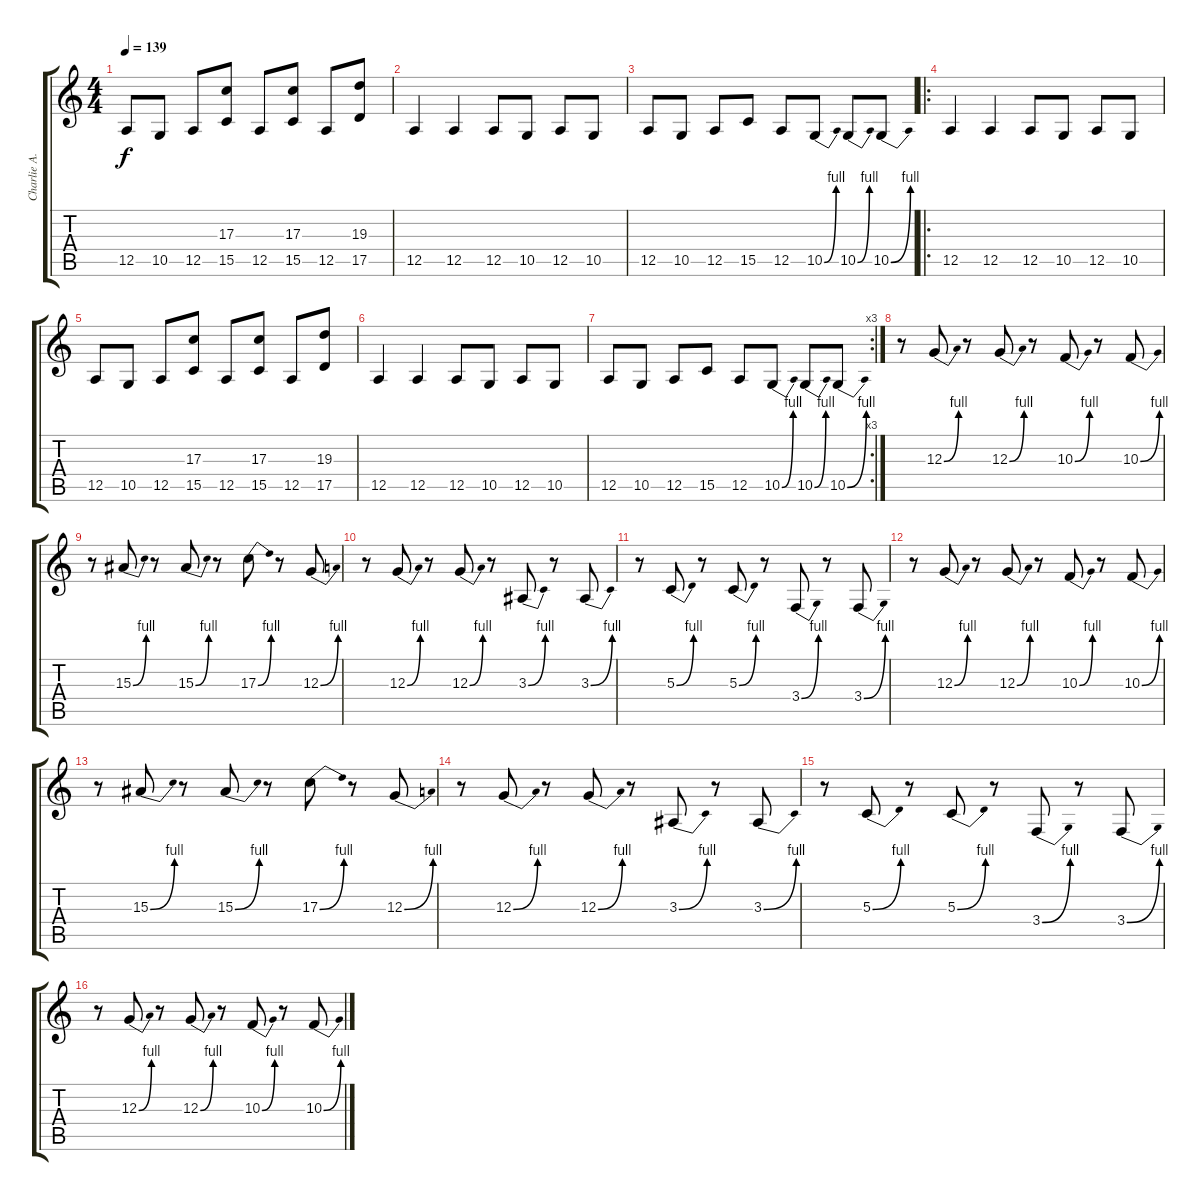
\track ("Charlie A. Clouser - Teclado/Guitarra" "Charlie A.") {instrument lead2sawtooth}
\staff {score tabs}
\tuning (E4 B3 G3 D3 A2 E2) {hide}
\ts (4 4)
\tempo 139
\clef g2
\ks c
12.5.8{dy f} 10.5.8 12.5.8 (17.3 15.5).8 12.5.8 (17.3 15.5).8 12.5.8 (19.3 17.5).8 |
12.5.4 12.5.4 12.5.8 10.5.8 12.5.8 10.5.8 |
12.5.8 10.5.8 12.5.8 15.5.8 12.5.8 10.5{be (bend 0 0 60 4)}.8 10.5{be (bend 0 0 60 4)}.8 10.5{be (bend 0 0 60 4)}.8 |
\ro
12.5.4 12.5.4 12.5.8 10.5.8 12.5.8 10.5.8 |
12.5.8 10.5.8 12.5.8 (17.3 15.5).8 12.5.8 (17.3 15.5).8 12.5.8 (19.3 17.5).8 |
12.5.4 12.5.4 12.5.8 10.5.8 12.5.8 10.5.8 |
\rc 3
12.5.8 10.5.8 12.5.8 15.5.8 12.5.8 10.5{be (bend 0 0 60 4)}.8 10.5{be (bend 0 0 60 4)}.8 10.5{be (bend 0 0 60 4)}.8 |
r.8 12.3{be (bend 0 0 60 4)}.8 r.8 12.3{be (bend 0 0 60 4)}.8 r.8 10.3{be (bend 0 0 60 4)}.8 r.8 10.3{be (bend 0 0 60 4)}.8 |
r.8 15.3{be (bend 0 0 60 4)}.8 r.8 15.3{be (bend 0 0 60 4)}.8 r.8 17.3{be (bend 0 0 60 4)}.8 r.8 12.3{be (bend 0 0 60 4)}.8 |
r.8 12.3{be (bend 0 0 60 4)}.8 r.8 12.3{be (bend 0 0 60 4)}.8 r.8 3.3{be (bend 0 0 60 4)}.8 r.8 3.3{be (bend 0 0 60 4)}.8 |
r.8 5.3{be (bend 0 0 60 4)}.8 r.8 5.3{be (bend 0 0 60 4)}.8 r.8 3.4{be (bend 0 0 60 4)}.8 r.8 3.4{be (bend 0 0 60 4)}.8 |
r.8 12.3{be (bend 0 0 60 4)}.8 r.8 12.3{be (bend 0 0 60 4)}.8 r.8 10.3{be (bend 0 0 60 4)}.8 r.8 10.3{be (bend 0 0 60 4)}.8 |
r.8 15.3{be (bend 0 0 60 4)}.8 r.8 15.3{be (bend 0 0 60 4)}.8 r.8 17.3{be (bend 0 0 60 4)}.8 r.8 12.3{be (bend 0 0 60 4)}.8 |
r.8 12.3{be (bend 0 0 60 4)}.8 r.8 12.3{be (bend 0 0 60 4)}.8 r.8 3.3{be (bend 0 0 60 4)}.8 r.8 3.3{be (bend 0 0 60 4)}.8 |
r.8 5.3{be (bend 0 0 60 4)}.8 r.8 5.3{be (bend 0 0 60 4)}.8 r.8 3.4{be (bend 0 0 60 4)}.8 r.8 3.4{be (bend 0 0 60 4)}.8 |
r.8 12.3{be (bend 0 0 60 4)}.8 r.8 12.3{be (bend 0 0 60 4)}.8 r.8 10.3{be (bend 0 0 60 4)}.8 r.8 10.3{be (bend 0 0 60 4)}.8
